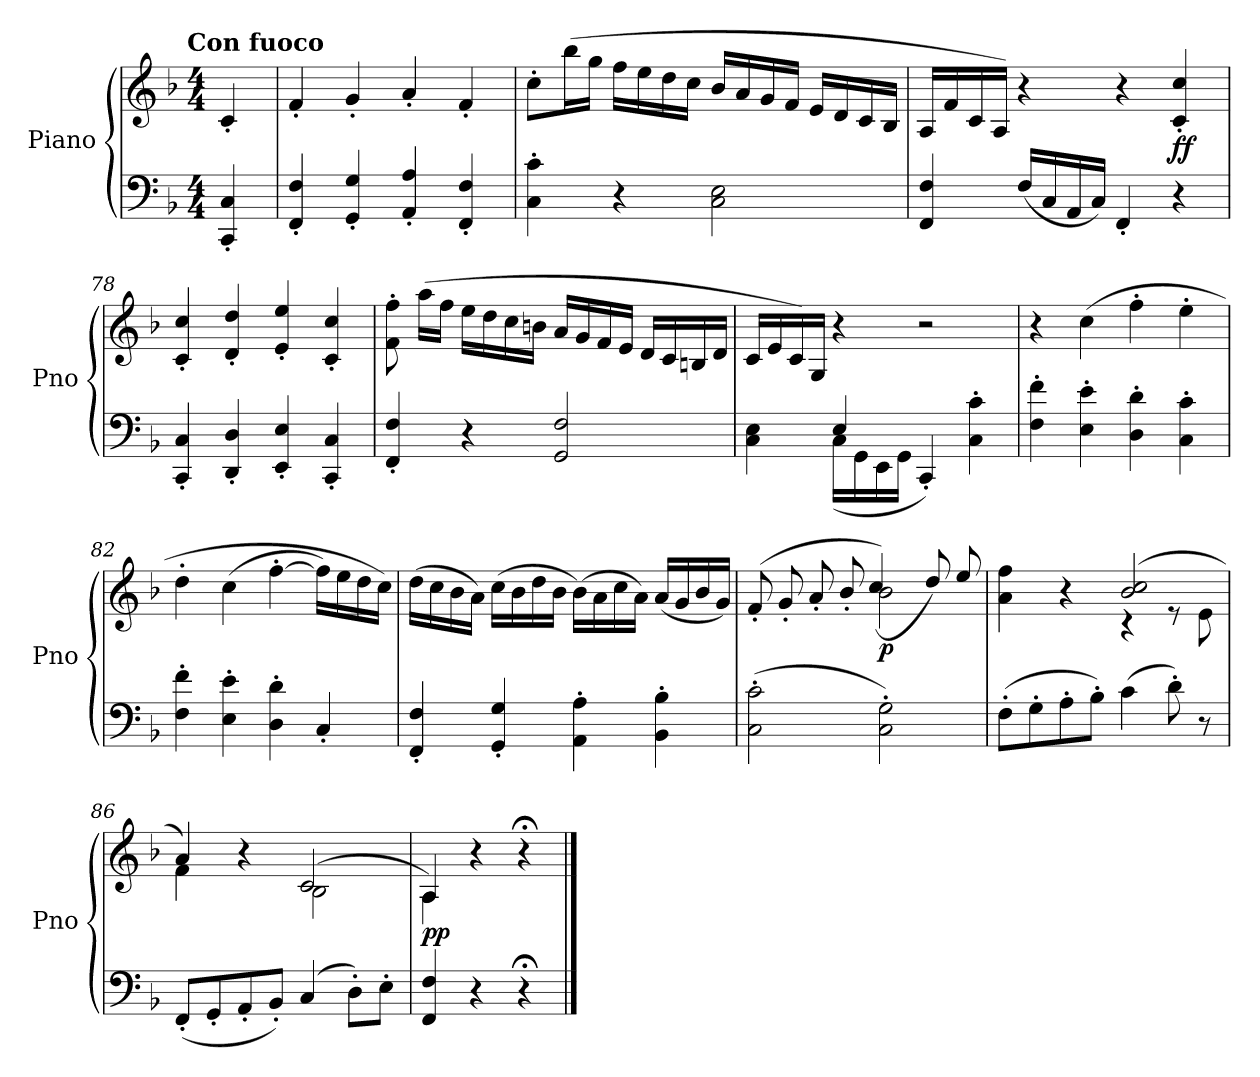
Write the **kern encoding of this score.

**kern	**kern	**dynam
*part1	*part1	*part1
*staff2	*staff1	*staff1/2
*I"Piano	*	*
*I'Pno	*	*
*clefF4	*clefG2	*
*k[b-]	*k[b-]	*
!!LO:TX:omd:t=Con fuoco
*M4/4	*M4/4	*
*MM126	*MM126	*
=	=	=
4CC'/ 4C'/	4c'/	.
=75	=75	=75
4FF'/ 4F'/	4f'/	.
4GG'/ 4G'/	4g'/	.
4AA'/ 4A'/	4a'/	.
4FF'/ 4F'/	4f'/	.
=76	=76	=76
4C'\ 4c'\	8cc'\L	.
.	(16bb-\L	.
.	16gg\JJ	.
4r	16ff\LL	.
.	16ee\	.
.	16dd\	.
.	16cc\JJ	.
2C\ 2E\	16b-/LL	.
.	16a/	.
.	16g/	.
.	16f/JJ	.
.	16e/LL	.
.	16d/	.
.	16c/	.
.	16B-/JJ	.
=77	=77	=77
4FF/ 4F/	16A/LL	.
.	16f/	.
.	16c/	.
.	16A/JJ)	.
(16F/LL	4r	.
16C/	.	.
16AA/	.	.
16C/JJ)	.	.
4FF'/	4r	.
4r	4c'/ 4cc'/	ff
=78	=78	=78
4CC'/ 4C'/	4c'/ 4cc'/	.
4DD'/ 4D'/	4d'/ 4dd'/	.
4EE'/ 4E'/	4e'/ 4ee'/	.
4CC'/ 4C'/	4c'/ 4cc'/	.
=79	=79	=79
4FF'/ 4F'/	8f'\ 8ff'\	.
.	(16aa\LL	.
.	16ff\JJ	.
4r	16ee\LL	.
.	16dd\	.
.	16cc\	.
.	16bn\JJ	.
2GG/ 2F/	16a/LL	.
.	16g/	.
.	16f/	.
.	16e/JJ	.
.	16d/LL	.
.	16c/	.
.	16Bn/	.
.	16d/JJ	.
=80	=80	=80
*^	*	*
4C\ 4E\	4ryy	16c/LL	.
.	.	16e/	.
.	.	16c/)	.
.	.	16G/JJ	.
4E/	(16C\LL	4r	.
.	16GG\	.	.
.	16EE\	.	.
.	16GG\JJ	.	.
4CC'/)	2ryy	2r	.
4C'\ 4c'\	.	.	.
*v	*v	*	*
=81	=81	=81
4F'\ 4f'\	4r	.
4E'\ 4e'\	(4cc\	.
4D'\ 4d'\	4ff'\	.
4C'\ 4c'\	4ee'\	.
=82	=82	=82
4F'\ 4f'\	4dd'\	.
4E'\ 4e'\	(4cc\	.
4D'\ 4d'\	[4ff'\	.
4C'/	16ff\LL])	.
.	16ee\	.
.	16dd\	.
.	16cc\JJ)	.
=83	=83	=83
4FF'/ 4F'/	(16dd\LL	.
.	16cc\	.
.	16b-\	.
.	16a\JJ)	.
4GG'/ 4G'/	(16cc\LL	.
.	16b-\	.
.	16dd\	.
.	16b-\JJ	.
4AA'\ 4A'\	(16b-\LL)	.
.	16a\	.
.	16cc\	.
.	16a\JJ)	.
4BB-'\ 4B-'\	(16a/LL	.
.	16g/	.
.	16b-/	.
.	16g/JJ)	.
=84	=84	=84
*	*^	*
(2C'\ 2c'\	(8f'/	8ryy	.
.	4.ryy	8g'/	.
.	.	8a'/	.
.	.	8b-'/	.
2C'\ 2G'\)	2b-\	(4cc/)	p
.	.	8dd/)	.
.	.	8ee/	.
=85	=85	=85	=85
(8F'\L	4a\ 4ff\	4ryy	.
8G'\	.	.	.
8A'\	4ryy	4r	.
8B-'\J)	.	.	.
(4c\	(2b-/ 2cc/	4r	.
8d'\)	.	8r	.
8r	.	8e\	.
=86	=86	=86	=86
(8FF'/L	4a/)	4f\	.
8GG'/	.	.	.
8AA'/	4r	4ryy	.
8BB-'/J)	.	.	.
(4C/	(2c/	2B-\	.
8D'\L)	.	.	.
8E'\J	.	.	.
=87	=87	=87	=87
4FF/ 4F/	4A/)	4A\	pp
4r	4r	2ryy	.
4r;<	4r;<	.	.
*	*v	*v	*
==	==	==
*-	*-	*-
